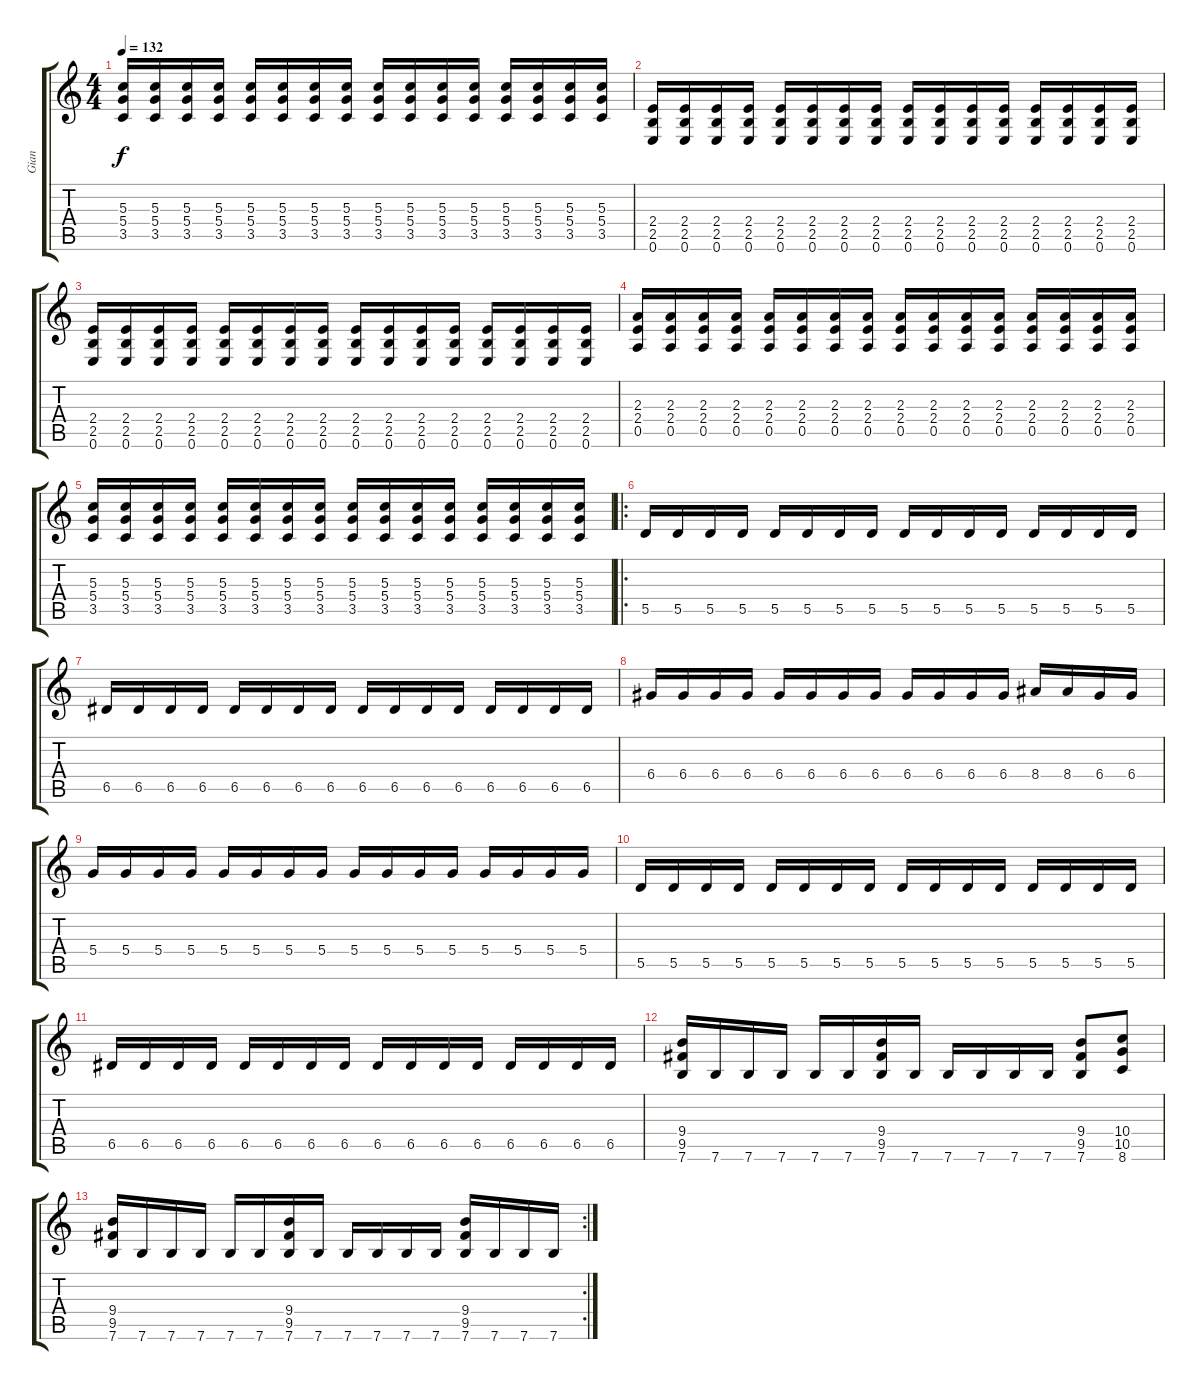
\track ("Gian" "Gian") {instrument distortionguitar}
\staff {score tabs}
\tuning (E4 B3 G3 D3 A2 E2) {hide}
\ts (4 4)
\tempo 132
\clef g2
\ks c
(5.3 5.4 3.5).16{dy f} (5.3 5.4 3.5).16 (5.3 5.4 3.5).16 (5.3 5.4 3.5).16 (5.3 5.4 3.5).16 (5.3 5.4 3.5).16 (5.3 5.4 3.5).16 (5.3 5.4 3.5).16 (5.3 5.4 3.5).16 (5.3 5.4 3.5).16 (5.3 5.4 3.5).16 (5.3 5.4 3.5).16 (5.3 5.4 3.5).16 (5.3 5.4 3.5).16 (5.3 5.4 3.5).16 (5.3 5.4 3.5).16 |
(2.4 2.5 0.6).16 (2.4 2.5 0.6).16 (2.4 2.5 0.6).16 (2.4 2.5 0.6).16 (2.4 2.5 0.6).16 (2.4 2.5 0.6).16 (2.4 2.5 0.6).16 (2.4 2.5 0.6).16 (2.4 2.5 0.6).16 (2.4 2.5 0.6).16 (2.4 2.5 0.6).16 (2.4 2.5 0.6).16 (2.4 2.5 0.6).16 (2.4 2.5 0.6).16 (2.4 2.5 0.6).16 (2.4 2.5 0.6).16 |
(2.4 2.5 0.6).16 (2.4 2.5 0.6).16 (2.4 2.5 0.6).16 (2.4 2.5 0.6).16 (2.4 2.5 0.6).16 (2.4 2.5 0.6).16 (2.4 2.5 0.6).16 (2.4 2.5 0.6).16 (2.4 2.5 0.6).16 (2.4 2.5 0.6).16 (2.4 2.5 0.6).16 (2.4 2.5 0.6).16 (2.4 2.5 0.6).16 (2.4 2.5 0.6).16 (2.4 2.5 0.6).16 (2.4 2.5 0.6).16 |
(2.3 2.4 0.5).16 (2.3 2.4 0.5).16 (2.3 2.4 0.5).16 (2.3 2.4 0.5).16 (2.3 2.4 0.5).16 (2.3 2.4 0.5).16 (2.3 2.4 0.5).16 (2.3 2.4 0.5).16 (2.3 2.4 0.5).16 (2.3 2.4 0.5).16 (2.3 2.4 0.5).16 (2.3 2.4 0.5).16 (2.3 2.4 0.5).16 (2.3 2.4 0.5).16 (2.3 2.4 0.5).16 (2.3 2.4 0.5).16 |
(5.3 5.4 3.5).16 (5.3 5.4 3.5).16 (5.3 5.4 3.5).16 (5.3 5.4 3.5).16 (5.3 5.4 3.5).16 (5.3 5.4 3.5).16 (5.3 5.4 3.5).16 (5.3 5.4 3.5).16 (5.3 5.4 3.5).16 (5.3 5.4 3.5).16 (5.3 5.4 3.5).16 (5.3 5.4 3.5).16 (5.3 5.4 3.5).16 (5.3 5.4 3.5).16 (5.3 5.4 3.5).16 (5.3 5.4 3.5).16 |
\ro
5.5.16 5.5.16 5.5.16 5.5.16 5.5.16 5.5.16 5.5.16 5.5.16 5.5.16 5.5.16 5.5.16 5.5.16 5.5.16 5.5.16 5.5.16 5.5.16 |
6.5.16 6.5.16 6.5.16 6.5.16 6.5.16 6.5.16 6.5.16 6.5.16 6.5.16 6.5.16 6.5.16 6.5.16 6.5.16 6.5.16 6.5.16 6.5.16 |
6.4.16 6.4.16 6.4.16 6.4.16 6.4.16 6.4.16 6.4.16 6.4.16 6.4.16 6.4.16 6.4.16 6.4.16 8.4.16 8.4.16 6.4.16 6.4.16 |
5.4.16 5.4.16 5.4.16 5.4.16 5.4.16 5.4.16 5.4.16 5.4.16 5.4.16 5.4.16 5.4.16 5.4.16 5.4.16 5.4.16 5.4.16 5.4.16 |
5.5.16 5.5.16 5.5.16 5.5.16 5.5.16 5.5.16 5.5.16 5.5.16 5.5.16 5.5.16 5.5.16 5.5.16 5.5.16 5.5.16 5.5.16 5.5.16 |
6.5.16 6.5.16 6.5.16 6.5.16 6.5.16 6.5.16 6.5.16 6.5.16 6.5.16 6.5.16 6.5.16 6.5.16 6.5.16 6.5.16 6.5.16 6.5.16 |
(9.4 9.5 7.6).16 7.6.16 7.6.16 7.6.16 7.6.16 7.6.16 (9.4 9.5 7.6).16 7.6.16 7.6.16 7.6.16 7.6.16 7.6.16 (9.4 9.5 7.6).8 (10.4 10.5 8.6).8 |
\rc 2
(9.4 9.5 7.6).16 7.6.16 7.6.16 7.6.16 7.6.16 7.6.16 (9.4 9.5 7.6).16 7.6.16 7.6.16 7.6.16 7.6.16 7.6.16 (9.4 9.5 7.6).16 7.6.16 7.6.16 7.6.16
